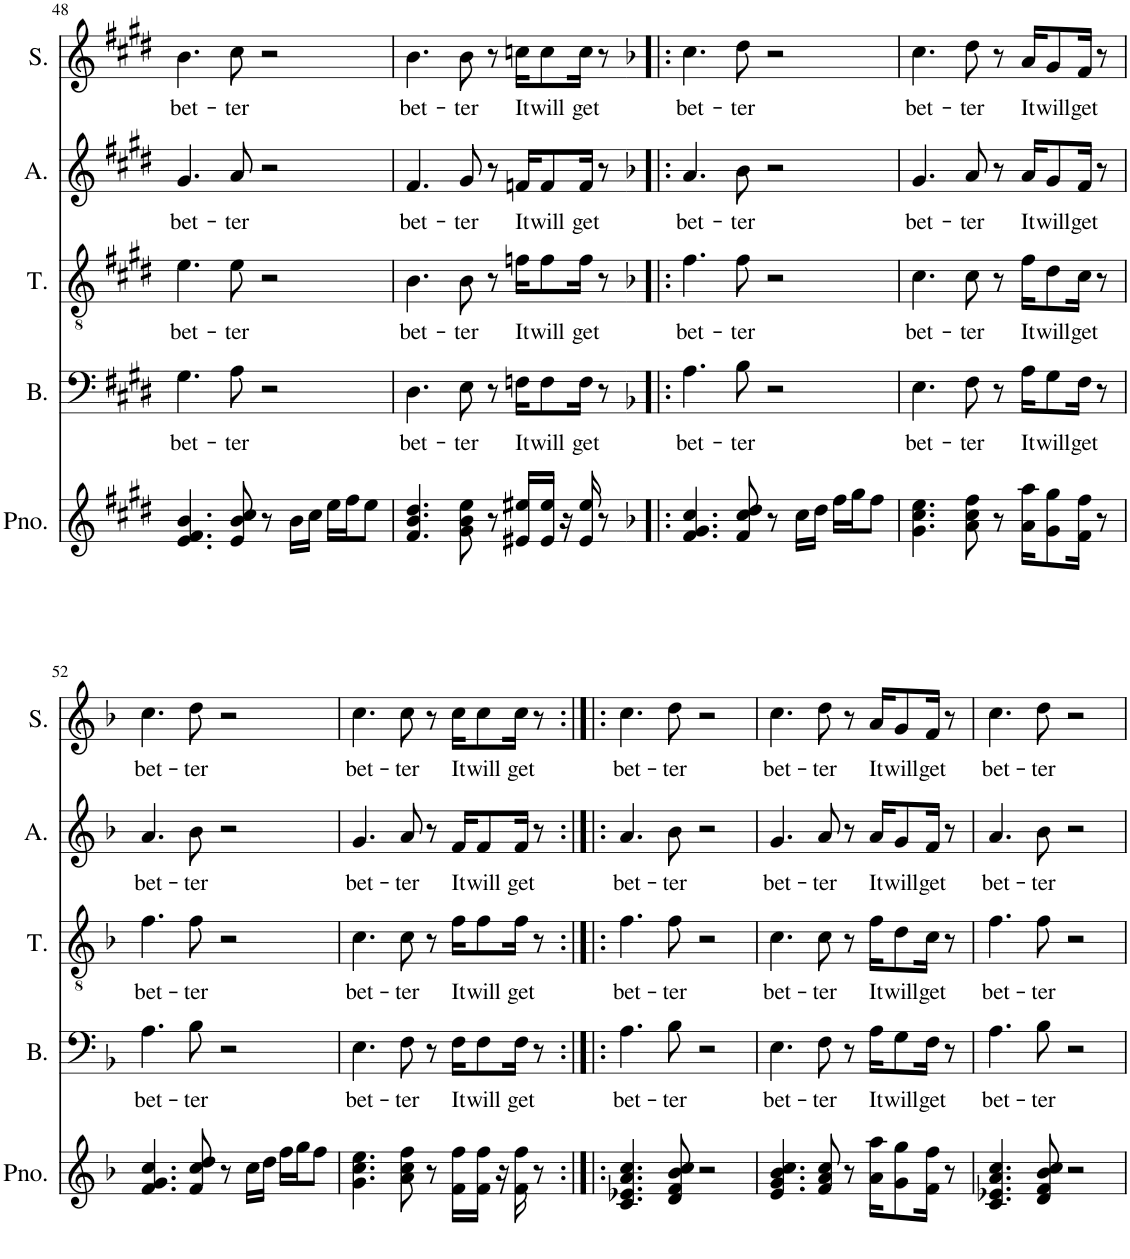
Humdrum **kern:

**kern	**kern	**text	**kern	**text	**kern	**text	**kern	**text
*part5	*part4	*part4	*part3	*part3	*part2	*part2	*part1	*part1
*staff5	*staff4	*staff4	*staff3	*staff3	*staff2	*staff2	*staff1	*staff1
*I"Piano	*I"Bass	*	*I"Tenor	*	*I"Alto	*	*I"Soprano	*
*I'Pno.	*I'B.	*	*I'T.	*	*I'A.	*	*I'S.	*
!!LO:PB:g=z
*clefG2	*clefF4	*	*clefGv2	*	*clefG2	*	*clefG2	*
*k[f#c#g#d#]	*k[f#c#g#d#]	*	*k[f#c#g#d#]	*	*k[f#c#g#d#]	*	*k[f#c#g#d#]	*
*M4/4	*M4/4	*	*M4/4	*	*M4/4	*	*M4/4	*
=48	=48	=48	=48	=48	=48	=48	=48	=48
!	!	!LO:LY:b	!	!LO:LY:b	!	!LO:LY:b	!	!LO:LY:b
4.e/ 4.f#/ 4.b/	4.G#\	bet-	4.e\	bet-	4.g#/	bet-	4.b\	bet-
!	!	!LO:LY:b	!	!LO:LY:b	!	!LO:LY:b	!	!LO:LY:b
8e/ 8b/ 8cc#/	8A\	-ter	8e\	-ter	8a/	-ter	8cc#\	-ter
8r	2r	.	2r	.	2r	.	2r	.
16b\LL	.	.	.	.	.	.	.	.
16cc#\JJ	.	.	.	.	.	.	.	.
16ee\LL	.	.	.	.	.	.	.	.
16ff#\J	.	.	.	.	.	.	.	.
8ee\J	.	.	.	.	.	.	.	.
=49	=49	=49	=49	=49	=49	=49	=49	=49
!	!	!LO:LY:b	!	!LO:LY:b	!	!LO:LY:b	!	!LO:LY:b
4.f#/ 4.b/ 4.dd#/	4.D#\	bet-	4.B\	bet-	4.f#/	bet-	4.b\	bet-
!	!	!LO:LY:b	!	!LO:LY:b	!	!LO:LY:b	!	!LO:LY:b
8g#\ 8b\ 8ee\	8E\	-ter	8B\	-ter	8g#/	-ter	8b\	-ter
8r	8r	.	8r	.	8r	.	8r	.
!	!	!LO:LY:b	!	!LO:LY:b	!	!LO:LY:b	!	!LO:LY:b
16e#X/ 16ee#X/LL	16Fn\KL	It	16fn\KL	It	16fn/KL	It	16ccn\KL	It
!	!	!LO:LY:b	!	!LO:LY:b	!	!LO:LY:b	!	!LO:LY:b
16e#/ 16ee#/JJ	8F\	will	8f\	will	8f/	will	8cc\	will
16r	.	.	.	.	.	.	.	.
!	!	!LO:LY:b	!	!LO:LY:b	!	!LO:LY:b	!	!LO:LY:b
16e#/ 16ee#/	16F\Jk	get	16f\Jk	get	16f/Jk	get	16cc\Jk	get
8r	8r	.	8r	.	8r	.	8r	.
=50!|:	=50!|:	=50!|:	=50!|:	=50!|:	=50!|:	=50!|:	=50!|:	=50!|:
*k[b-]	*k[b-]	*	*k[b-]	*	*k[b-]	*	*k[b-]	*
!	!	!LO:LY:b	!	!LO:LY:b	!	!LO:LY:b	!	!LO:LY:b
4.f/ 4.g/ 4.cc/	4.A\	bet-	4.f\	bet-	4.a/	bet-	4.cc\	bet-
!	!	!LO:LY:b	!	!LO:LY:b	!	!LO:LY:b	!	!LO:LY:b
8f/ 8cc/ 8dd/	8B-\	-ter	8f\	-ter	8b-\	-ter	8dd\	-ter
8r	2r	.	2r	.	2r	.	2r	.
16cc\LL	.	.	.	.	.	.	.	.
16dd\JJ	.	.	.	.	.	.	.	.
16ff\LL	.	.	.	.	.	.	.	.
16gg\J	.	.	.	.	.	.	.	.
8ff\J	.	.	.	.	.	.	.	.
=51	=51	=51	=51	=51	=51	=51	=51	=51
!	!	!LO:LY:b	!	!LO:LY:b	!	!LO:LY:b	!	!LO:LY:b
4.g\ 4.cc\ 4.ee\	4.E\	bet-	4.c\	bet-	4.g/	bet-	4.cc\	bet-
!	!	!LO:LY:b	!	!LO:LY:b	!	!LO:LY:b	!	!LO:LY:b
8a\ 8cc\ 8ff\	8F\	-ter	8c\	-ter	8a/	-ter	8dd\	-ter
8r	8r	.	8r	.	8r	.	8r	.
!	!	!LO:LY:b	!	!LO:LY:b	!	!LO:LY:b	!	!LO:LY:b
16a\ 16aa\KL	16A\KL	It	16f\KL	It	16a/KL	It	16a/KL	It
!	!	!LO:LY:b	!	!LO:LY:b	!	!LO:LY:b	!	!LO:LY:b
8g\ 8gg\	8G\	will	8d\	will	8g/	will	8g/	will
!	!	!LO:LY:b	!	!LO:LY:b	!	!LO:LY:b	!	!LO:LY:b
16f\ 16ff\Jk	16F\Jk	get	16c\Jk	get	16f/Jk	get	16f/Jk	get
8r	8r	.	8r	.	8r	.	8r	.
!!LO:LB:g=z
=52	=52	=52	=52	=52	=52	=52	=52	=52
!	!	!LO:LY:b	!	!LO:LY:b	!	!LO:LY:b	!	!LO:LY:b
4.f/ 4.g/ 4.cc/	4.A\	bet-	4.f\	bet-	4.a/	bet-	4.cc\	bet-
!	!	!LO:LY:b	!	!LO:LY:b	!	!LO:LY:b	!	!LO:LY:b
8f/ 8cc/ 8dd/	8B-\	-ter	8f\	-ter	8b-\	-ter	8dd\	-ter
8r	2r	.	2r	.	2r	.	2r	.
16cc\LL	.	.	.	.	.	.	.	.
16dd\JJ	.	.	.	.	.	.	.	.
16ff\LL	.	.	.	.	.	.	.	.
16gg\J	.	.	.	.	.	.	.	.
8ff\J	.	.	.	.	.	.	.	.
=53	=53	=53	=53	=53	=53	=53	=53	=53
!	!	!LO:LY:b	!	!LO:LY:b	!	!LO:LY:b	!	!LO:LY:b
4.g\ 4.cc\ 4.ee\	4.E\	bet-	4.c\	bet-	4.g/	bet-	4.cc\	bet-
!	!	!LO:LY:b	!	!LO:LY:b	!	!LO:LY:b	!	!LO:LY:b
8a\ 8cc\ 8ff\	8F\	-ter	8c\	-ter	8a/	-ter	8cc\	-ter
8r	8r	.	8r	.	8r	.	8r	.
!	!	!LO:LY:b	!	!LO:LY:b	!	!LO:LY:b	!	!LO:LY:b
16f\ 16ff\LL	16F\KL	It	16f\KL	It	16f/KL	It	16cc\KL	It
!	!	!LO:LY:b	!	!LO:LY:b	!	!LO:LY:b	!	!LO:LY:b
16f\ 16ff\JJ	8F\	will	8f\	will	8f/	will	8cc\	will
16r	.	.	.	.	.	.	.	.
!	!	!LO:LY:b	!	!LO:LY:b	!	!LO:LY:b	!	!LO:LY:b
16f\ 16ff\	16F\Jk	get	16f\Jk	get	16f/Jk	get	16cc\Jk	get
8r	8r	.	8r	.	8r	.	8r	.
=54:|!|:	=54:|!|:	=54:|!|:	=54:|!|:	=54:|!|:	=54:|!|:	=54:|!|:	=54:|!|:	=54:|!|:
!	!	!LO:LY:b	!	!LO:LY:b	!	!LO:LY:b	!	!LO:LY:b
4.c/ 4.e-X/ 4.a/ 4.cc/	4.A\	bet-	4.f\	bet-	4.a/	bet-	4.cc\	bet-
!	!	!LO:LY:b	!	!LO:LY:b	!	!LO:LY:b	!	!LO:LY:b
8d/ 8f/ 8b-/ 8cc/	8B-\	-ter	8f\	-ter	8b-\	-ter	8dd\	-ter
2r	2r	.	2r	.	2r	.	2r	.
=55	=55	=55	=55	=55	=55	=55	=55	=55
!	!	!LO:LY:b	!	!LO:LY:b	!	!LO:LY:b	!	!LO:LY:b
4.e/ 4.g/ 4.b-/ 4.cc/	4.E\	bet-	4.c\	bet-	4.g/	bet-	4.cc\	bet-
!	!	!LO:LY:b	!	!LO:LY:b	!	!LO:LY:b	!	!LO:LY:b
8f/ 8a/ 8cc/	8F\	-ter	8c\	-ter	8a/	-ter	8dd\	-ter
8r	8r	.	8r	.	8r	.	8r	.
!	!	!LO:LY:b	!	!LO:LY:b	!	!LO:LY:b	!	!LO:LY:b
16a\ 16aa\KL	16A\KL	It	16f\KL	It	16a/KL	It	16a/KL	It
!	!	!LO:LY:b	!	!LO:LY:b	!	!LO:LY:b	!	!LO:LY:b
8g\ 8gg\	8G\	will	8d\	will	8g/	will	8g/	will
!	!	!LO:LY:b	!	!LO:LY:b	!	!LO:LY:b	!	!LO:LY:b
16f\ 16ff\Jk	16F\Jk	get	16c\Jk	get	16f/Jk	get	16f/Jk	get
8r	8r	.	8r	.	8r	.	8r	.
=56	=56	=56	=56	=56	=56	=56	=56	=56
!	!	!LO:LY:b	!	!LO:LY:b	!	!LO:LY:b	!	!LO:LY:b
4.c/ 4.e-X/ 4.a/ 4.cc/	4.A\	bet-	4.f\	bet-	4.a/	bet-	4.cc\	bet-
!	!	!LO:LY:b	!	!LO:LY:b	!	!LO:LY:b	!	!LO:LY:b
8d/ 8f/ 8b-/ 8cc/	8B-\	-ter	8f\	-ter	8b-\	-ter	8dd\	-ter
2r	2r	.	2r	.	2r	.	2r	.
=	=	=	=	=	=	=	=	=
*-	*-	*-	*-	*-	*-	*-	*-	*-
